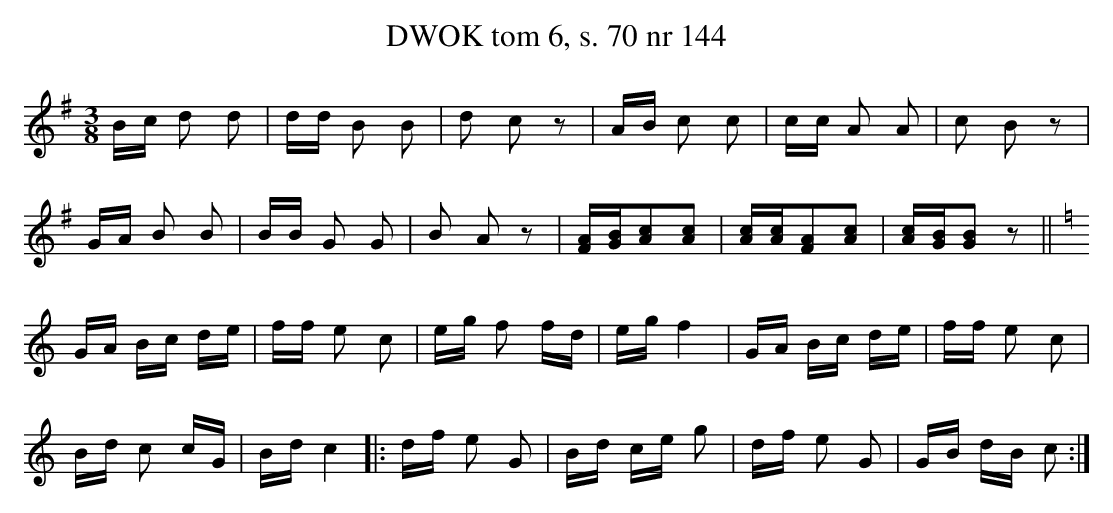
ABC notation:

X:1
T:DWOK tom 6, s. 70 nr 144
L:1/16
M:3/8
K:G
Bc d2 d2|dd B2 B2|d2 c2 z2|AB c2 c2|cc A2 A2|c2 B2 z2|
GA B2 B2|BB G2 G2|B2 A2 z2|[FA][GB][A2c2][A2c2]|[Ac][Ac][F2A2][A2c2]|[Ac][GB][G2B2]z2||
K:C
GA Bc de|ff e2 c2|eg f2 fd|eg f4|GA Bc de|ff e2 c2|
Bd c2 cG|Bd c4|:df e2 G2|Bd ce g2|df e2 G2|GB dB c2:|
